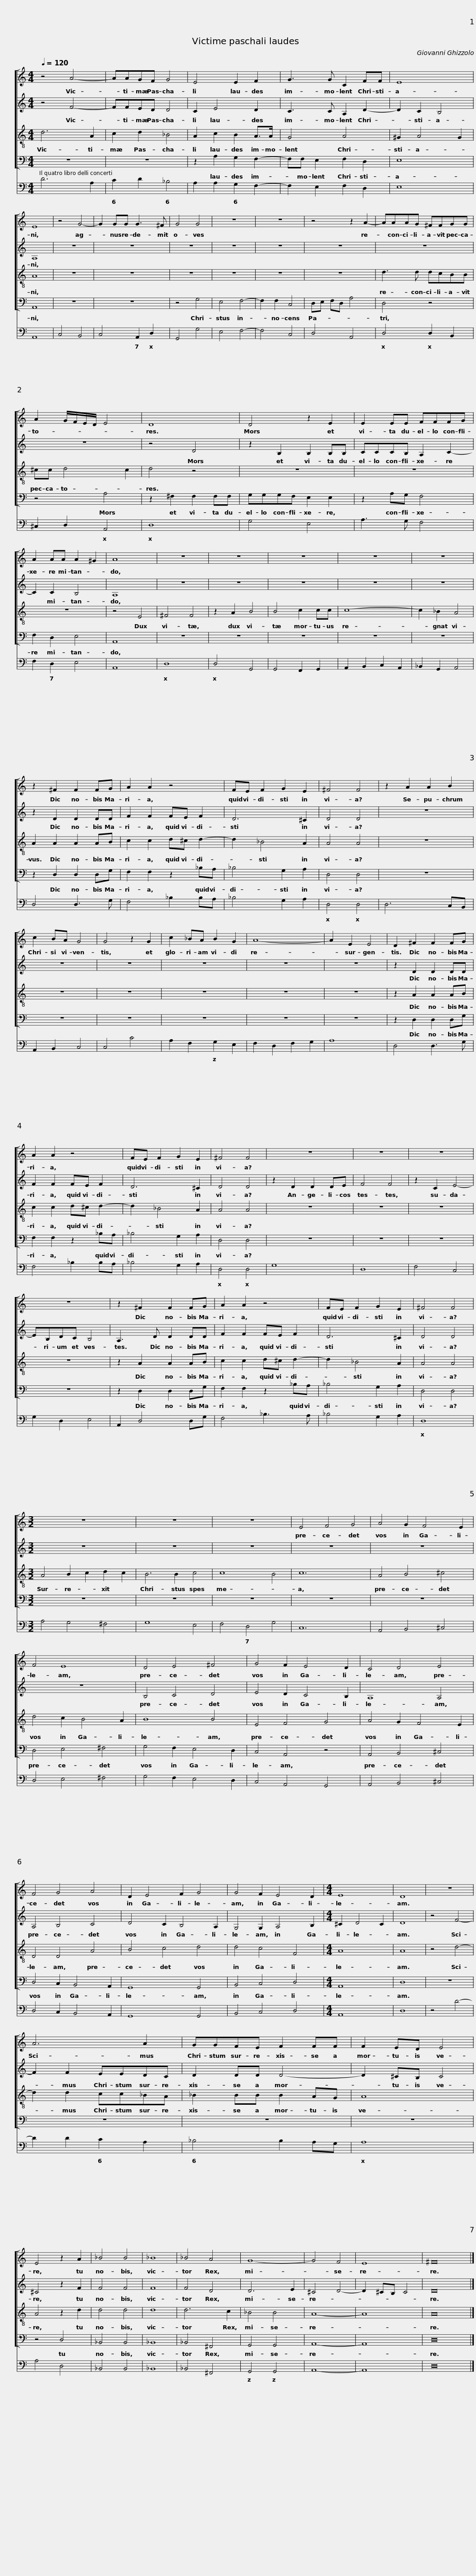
X:1
%%score [ 1 2 3 4 ] 5
L:1/8
Q:1/4=120
M:4/4
I:linebreak $
K:C
V:1 treble
V:2 treble
V:3 treble-8
V:4 bass
V:5 bass
V:1
 z4 A4- | AAGF G4 | E4 E2 F2 | G3 G C2 FF | E8 |$ %5
 E8 | z4 G4- | G2 GG G3 ^F | G4 G4 | z8 | %10
 z8 | z4 z2 A2- |$ AAAG ^FFGG | A2 G/F/E/D/ E4 | D8 | %15
 D4 z2 E2 | E2 EE FFFG |$ A2 AA A2 ^G2 | A8 | z8 | %20
 z8 | z8 | z8 | z8 |$ z2 ^F2 F2 FG | %25
 A2 A2 z4 | FE F2 G2 E2 | ^F4 F4 | z2 A2 A2 B2 | c2 BA G4 |$ %30
 G4 z2 G2 | c2 _BA B2 G2 | A8- | A2 E2 E4 | D2 ^F2 F2 FG | %35
 A2 A2 z4 |$ FE F2 G2 E2 | ^F4 F4 | z8 | z8 | %40
 z8 | z8 |$ z2 ^F2 F2 FG | A2 A2 z4 | FE F2 G2 E2 | %45
 ^F4 F4 |$[M:3/2] z12 | z12 | z12 | E4 F4 G4 | %50
 A4 G2 F4 E2 |$ F4 E8 | D4 E4 ^F4 | G4 F2 E4 D2 | C4 D4 E4 |$ %55
 F4 G4 A4 | D2 E4 F2 G4 | G4 F2 E4 D2 |[M:4/4] E8 | D8 | %60
 z8 |$ A6 A2 | GGFE F2 FF | F2 ED E4 | E4 z2 A2 |$ %65
 _B4 B4 | _B8 | _B4 A4 | G8- | G4 F4 | %70
 E8 | ^F16 |] %72
V:2
 z4 F4- | FFED D4 | C2 E4 D2 | C3 C A,2 D2- | D2 C2 B,4 |$ %5
 A,8 | z8 | z8 | z8 | z8 | %10
 z8 | z8 |$ z8 | z8 | z4 D4 | %15
 z2 B,2 B,2 B,B, | CCCB, A,2 C2- |$ C2 C2 B,4 | A,8 | z8 | %20
 z8 | z8 | z8 | z8 |$ z2 D2 D2 DD | %25
 F2 F2 FE F2 | D6 ^C2 | D4 D4 | z8 | z8 |$ %30
 z8 | z8 | z8 | z8 | z2 D2 D2 DD | %35
 F2 F2 FE F2 |$ D6 ^C2 | D4 D4 | z2 D2 D2 DE | F4 F4 | %40
 z2 C2 E4- | EB,DC B,4 |$ A,3 D D2 DD | F2 F2 FE F2 | D6 ^C2 | %45
 D4 D4 |$[M:3/2] z12 | z12 | z12 | z12 | %50
 z12 |$ z12 | B,4 C4 D4 | E4 D2 C4 B,2 | A,8 A,4 |$ %55
 A,4 B,4 C4 | D4 C2 B,4 A,2 | G,4 G,2 A,4 B,2 |[M:4/4] ^C2 D4 C2 | D8 | %60
 z4 F4- |$ F2 F2 EEDC | D2 DD D4- | D2 ^CB, C4 | ^C4 z2 F2 |$ %65
 F4 F4 | F8 | F4 D4 | D6 E2 | ^C4 D4- | %70
 D2 ^CB, C4 | D16 |] %72
V:3
 d6 A2 | c2 d2 _B4 | A2 c2 B2 A>A | G4 A4 | ^G2 A4 G2 |$ %5
 A8 | z8 | z8 | z8 | z8 | %10
 z8 | z8 |$ d3 d dcBB | ^cc d4 c2 | d4 z4 | %15
 z8 | z8 |$ z8 | z4 E4 | ^F4 F4 | %20
 z2 A2 B4 | B4 c2 cc | c8- | c2 _B2 A4 |$ A2 A2 A2 AB | %25
 c2 c2 d^c d2- | d2 _B4 A2 | A4 A4 | z8 | z8 |$ %30
 z8 | z8 | z8 | z8 | z2 A2 A2 AB | %35
 c2 c2 d^c d2- |$ d2 _B4 A2 | A4 A4 | z8 | z8 | %40
 z8 | z8 |$ z2 A2 A2 AB | c2 c2 d^c d2- | d2 _B4 A2 | %45
 A4 A4 |$[M:3/2] A4 B2 c2 d2 c2 | B6 B2 c4 | c8 B4 | c12 | %50
 A4 B4 ^c4 |$ d4 c2 B4 A2 | B8 B4 | E4 F4 G4 | A4 G2 F4 E2 |$ %55
 D4 D4 A4 | B4 c4 d4 | d4 c4 F4 |[M:4/4] A8 | A8 | %60
 z4 d4- |$ d2 d2 cc_BA | _B2 BB B2 AG | A8 | A4 z2 d2 |$ %65
 d4 d4 | d8 | d6 c2 | _B4 B4 | A8- | %70
 A8 | A16 |] %72
V:4
 z8 | z8 | z2 A,2 G,2 F,2- | F,F, E,2 F,2 D,2 | E,8 |$ %5
 A,,8 | z8 | z8 | z4 G,4 | E,4 F,4- | %10
 F,2 F,2 C,4 | D,E, F,D, A,4 |$ D,4 z4 | z4 A,4 | z2 ^F,2 F,2 F,F, | %15
 G,G,G,F, E,2 E,2 | z2 A,G, F,4 |$ F,2 D,2 E,4 | A,,8 | z8 | %20
 z8 | z8 | z8 | z8 |$ z2 D,2 D,2 D,G, | %25
 F,2 F,2 z2 _B,A, | _B,4 G,2 A,2 | D,4 D,4 | z8 | z8 |$ %30
 z8 | z8 | z8 | z8 | z2 D,2 D,2 D,G, | %35
 F,2 F,2 z2 _B,A, |$ _B,4 G,2 A,2 | D,4 D,4 | z8 | z8 | %40
 z8 | z8 |$ z2 D,2 D,2 D,G, | F,2 F,2 z2 _B,A, | _B,4 G,2 A,2 | %45
 D,4 D,4 |$[M:3/2] z12 | z12 | z12 | z12 | %50
 z12 |$ D,4 E,4 ^F,4 | G,4 F,2 E,4 D,2 | C,4 A,,4 z4 | A,,4 B,,4 ^C,4 |$ %55
 D,4 C,2 B,,4 A,,2 | G,,8 G,,4 | B,,4 C,4 D,4 |[M:4/4] A,,8 | D,8 | %60
 z8 |$ z8 | z8 | z8 | z4 D,4 |$ %65
 _B,,4 B,,4 | _B,,8 | _B,,4 ^F,,4 | G,,4 G,,4 | A,,8- | %70
 A,,8 | D,16 |] %72
V:5
 D6 A,2 | C2 D2 _B,4 | A,2 A,2 G,2 F,2- | F,2 E,2 F,2 D,2 | E,8 |$ %5
 A,,8 | C,4 B,,4 | C,4 A,,2 D,2 | G,,4 G,4 | E,4 F,4- | %10
 F,4 C,4 | D,4 A,,4 |$ D,4 D,2 B,,2 | ^C,2 D,2 A,,4 | D,8 | %15
 G,4 E,4 | A,3 G, F,4 |$ F,2 D,2 E,4 | A,,8 | D,8 | %20
 D,4 G,,4 | G,,4 F,,2 G,,2 | A,,2 B,,2 C,2 A,,2 | _B,,2 G,,2 A,,4 |$ D,4 D,3 G, | %25
 F,4 _B,2 B,A, | _B,4 G,2 A,2 | D,4 D,4 | D,6 C,B,, | A,,2 B,,2 C,4 |$ %30
 C,4 C4 | A,2 F,2 G,2 E,2 | F,2 D,2 F,2 G,2 | A,8 | D,4 D,3 G, | %35
 F,4 _B,2 B,A, |$ _B,4 G,2 A,2 | D,4 D,4 | G,8 | D,8 | %40
 F,4 C,4 | G,2 D,2 E,4 |$ A,,2 D,4 D,G, | F,4 _B,3 A, | _B,4 G,2 A,2 | %45
 D,8 |$[M:3/2] A,4 G,4 ^F,4 | G,8 E,4 | F,4 D,4 G,4 | C,12 | %50
 A,,4 B,,4 ^C,4 |$ D,4 E,4 ^F,4 | G,4 F,2 E,4 D,2 | C,4 A,,4 G,,4 | A,,4 B,,4 ^C,4 |$ %55
 D,4 C,2 B,,4 A,,2 | G,,8 G,,4 | B,,4 C,4 D,4 |[M:4/4] A,,8 | D,8 | %60
 z4 D4- |$ D2 D2 C2 A,2 | _B,4 B,2 A,G, | A,8 | A,4 D,4 |$ %65
 _B,,4 B,,4 | _B,,8 | _B,,4 ^F,,4 | G,,4 G,,4 | A,,8- | %70
 A,,8 | D,16 |] %72
